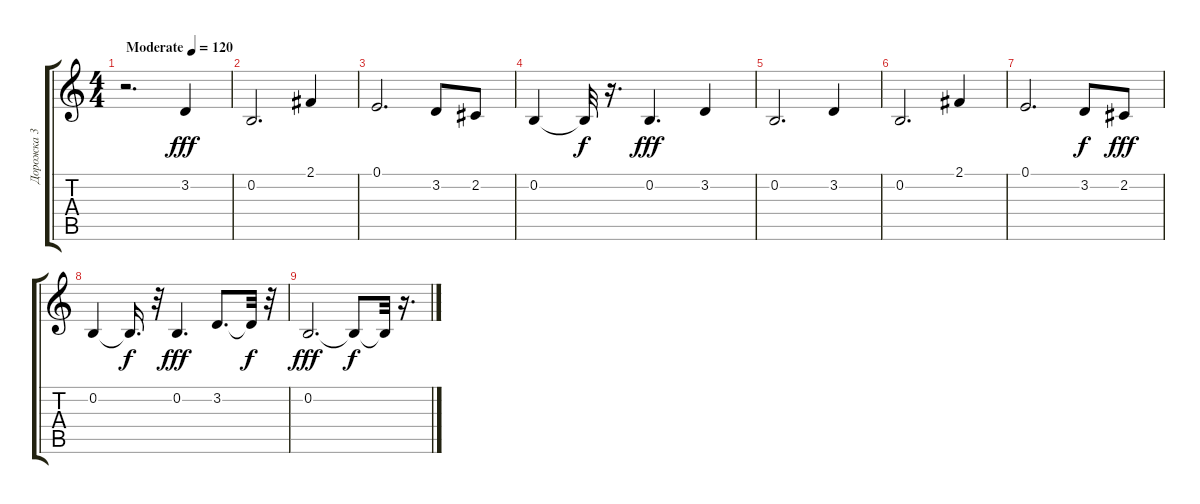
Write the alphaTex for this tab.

\track ("Дорожка 3" "Дорожка 3") {instrument cello}
\staff {score tabs}
\tuning (E4 B3 G3 D3 A2 E2) {hide}
\ts (4 4)
\tempo (120 "Moderate")
\clef g2
\ks c
r.2{d dy fff instrument cello} 3.2.4 |
0.2.2{d} 2.1.4 |
0.1.2{d} 3.2.8 2.2.8 |
0.2.4 0.2{t}.32{dy f} r.16{d} 0.2.4{d dy fff} 3.2.4 |
0.2.2{d} 3.2.4 |
0.2.2{d} 2.1.4 |
0.1.2{d} 3.2.8{dy f} 2.2.8{dy fff} |
0.2.4 0.2{t}.16{d dy f} r.32 0.2.4{d dy fff} 3.2.8{d} 3.2{t}.32{dy f} r.32 |
0.2.2{d dy fff} 0.2{t}.8{dy f} 0.2{t}.32 r.16{d}
